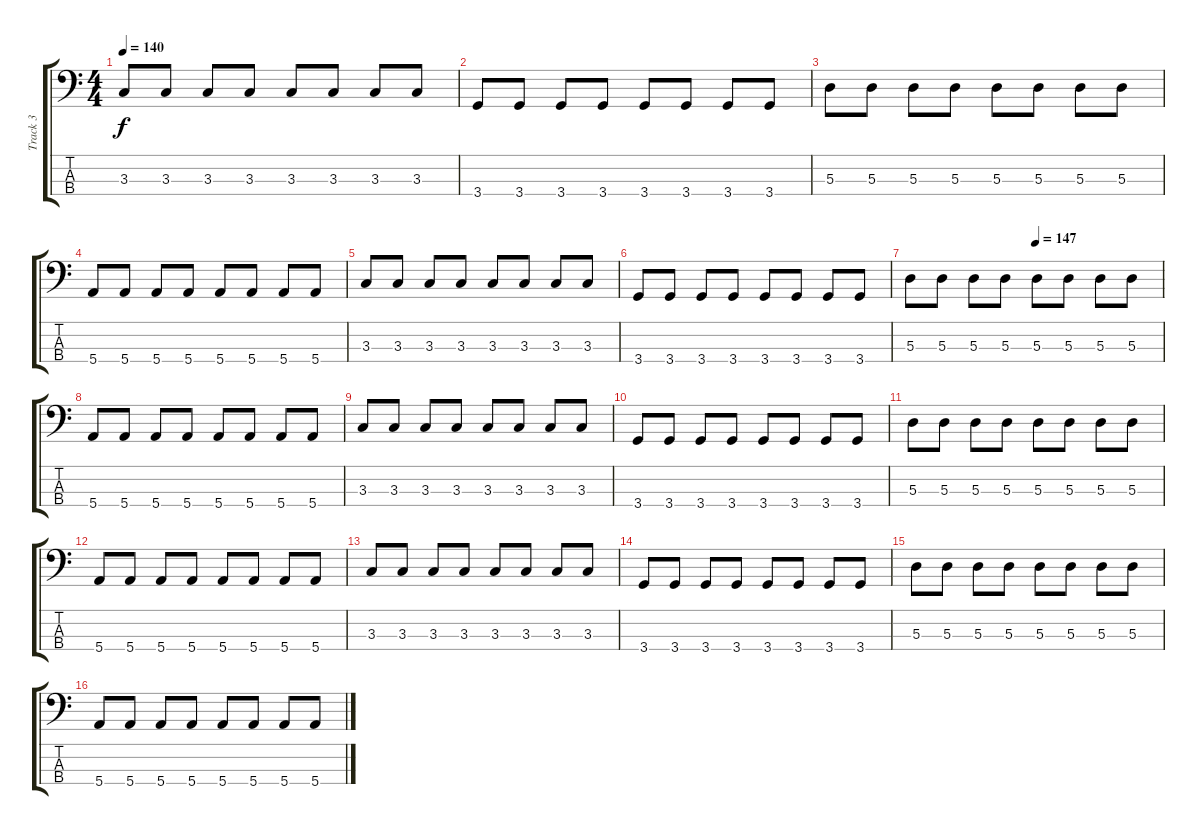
\track ("Track 3" "Track 3") {instrument electricbasspick}
\staff {score tabs}
\tuning (G2 D2 A1 E1) {hide}
\ts (4 4)
\tempo 140
\clef f4
\ks c
3.3.8{dy f} 3.3.8 3.3.8 3.3.8 3.3.8 3.3.8 3.3.8 3.3.8 |
3.4.8 3.4.8 3.4.8 3.4.8 3.4.8 3.4.8 3.4.8 3.4.8 |
5.3.8 5.3.8 5.3.8 5.3.8 5.3.8 5.3.8 5.3.8 5.3.8 |
5.4.8 5.4.8 5.4.8 5.4.8 5.4.8 5.4.8 5.4.8 5.4.8 |
3.3.8 3.3.8 3.3.8 3.3.8 3.3.8 3.3.8 3.3.8 3.3.8 |
3.4.8 3.4.8 3.4.8 3.4.8 3.4.8 3.4.8 3.4.8 3.4.8 |
\tempo (147 0.5)
5.3.8 5.3.8 5.3.8 5.3.8 5.3.8 5.3.8 5.3.8 5.3.8 |
5.4.8 5.4.8 5.4.8 5.4.8 5.4.8 5.4.8 5.4.8 5.4.8 |
3.3.8 3.3.8 3.3.8 3.3.8 3.3.8 3.3.8 3.3.8 3.3.8 |
3.4.8 3.4.8 3.4.8 3.4.8 3.4.8 3.4.8 3.4.8 3.4.8 |
5.3.8 5.3.8 5.3.8 5.3.8 5.3.8 5.3.8 5.3.8 5.3.8 |
5.4.8 5.4.8 5.4.8 5.4.8 5.4.8 5.4.8 5.4.8 5.4.8 |
3.3.8 3.3.8 3.3.8 3.3.8 3.3.8 3.3.8 3.3.8 3.3.8 |
3.4.8 3.4.8 3.4.8 3.4.8 3.4.8 3.4.8 3.4.8 3.4.8 |
5.3.8 5.3.8 5.3.8 5.3.8 5.3.8 5.3.8 5.3.8 5.3.8 |
5.4.8 5.4.8 5.4.8 5.4.8 5.4.8 5.4.8 5.4.8 5.4.8
